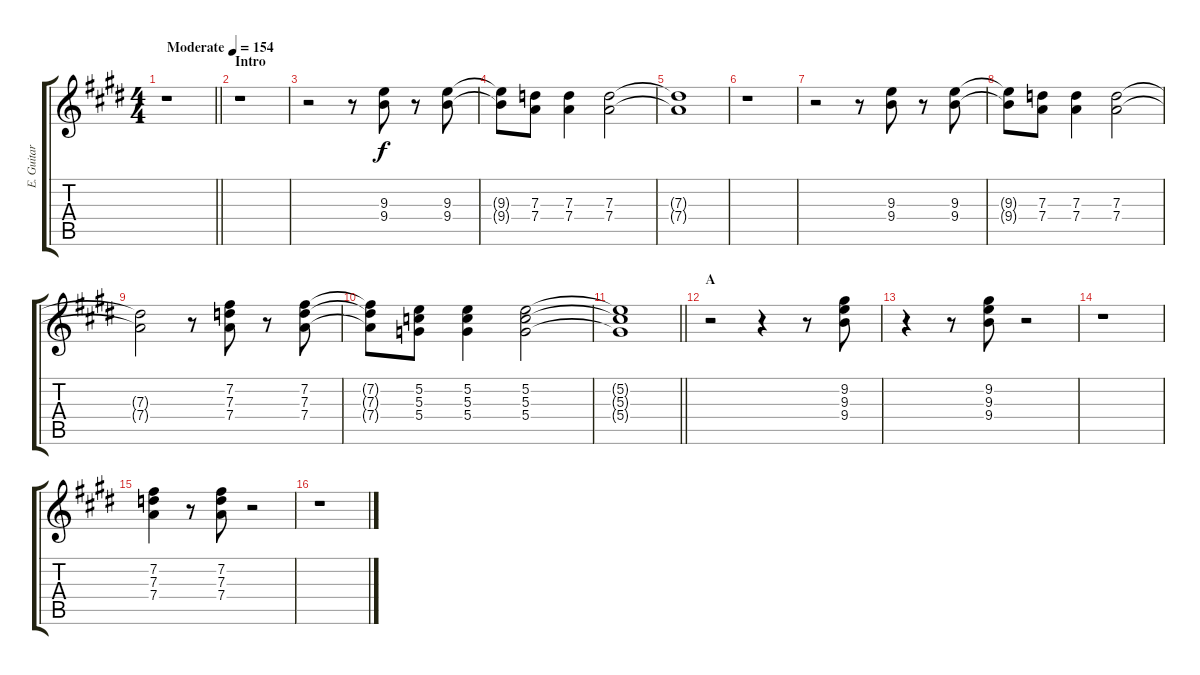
\track ("E. Guitar I" "E. Guitar ") {instrument overdrivenguitar}
\staff {score tabs}
\tuning (E4 B3 G3 D3 A2 E2) {hide}
\ts (4 4)
\tempo (154 "Moderate")
\clef g2
\barLineRight lightlight
\ks e
r.1{dy f instrument overdrivenguitar} |
\section ("" "Intro")
r.1 |
r.2 r.8 (9.3 9.4).8 r.8 (9.3 9.4).8 |
(9.3{t} 9.4{t}).8 (7.3 7.4).8 (7.3 7.4).4 (7.3 7.4).2 |
(7.3{t} 7.4{t}).1 |
r.1 |
r.2 r.8 (9.3 9.4).8 r.8 (9.3 9.4).8 |
(9.3{t} 9.4{t}).8 (7.3 7.4).8 (7.3 7.4).4 (7.3 7.4).2 |
(7.3{t} 7.4{t}).2 r.8 (7.2 7.3 7.4).8 r.8 (7.2 7.3 7.4).8 |
(7.2{t} 7.3{t} 7.4{t}).8 (5.2 5.3 5.4).8 (5.2 5.3 5.4).4 (5.2 5.3 5.4).2 |
\barLineRight lightlight
(5.2{t} 5.3{t} 5.4{t}).1 |
\section ("" "A")
r.2 r.4 r.8 (9.2 9.3 9.4).8 |
r.4 r.8 (9.2 9.3 9.4).8 r.2 |
r.1 |
(7.2 7.3 7.4).4 r.8 (7.2 7.3 7.4).8 r.2 |
r.1
